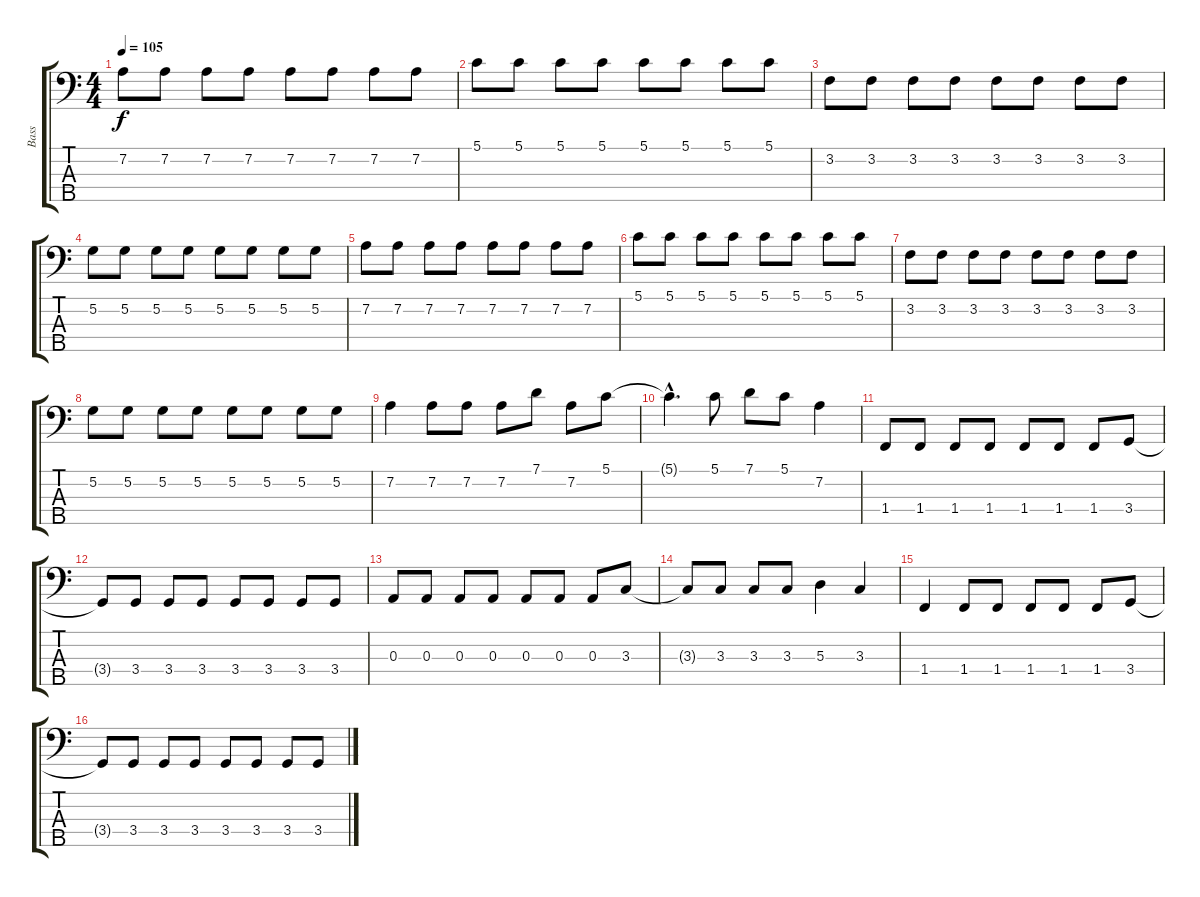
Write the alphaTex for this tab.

\track ("Bass" "Bass") {instrument fretlessbass}
\staff {score tabs}
\tuning (G2 D2 A1 E1 B0) {hide}
\ts (4 4)
\tempo 105
\clef f4
\ks c
7.2.8{dy f} 7.2.8 7.2.8 7.2.8 7.2.8 7.2.8 7.2.8 7.2.8 |
5.1.8 5.1.8 5.1.8 5.1.8 5.1.8 5.1.8 5.1.8 5.1.8 |
3.2.8 3.2.8 3.2.8 3.2.8 3.2.8 3.2.8 3.2.8 3.2.8 |
5.2.8 5.2.8 5.2.8 5.2.8 5.2.8 5.2.8 5.2.8 5.2.8 |
7.2.8 7.2.8 7.2.8 7.2.8 7.2.8 7.2.8 7.2.8 7.2.8 |
5.1.8 5.1.8 5.1.8 5.1.8 5.1.8 5.1.8 5.1.8 5.1.8 |
3.2.8 3.2.8 3.2.8 3.2.8 3.2.8 3.2.8 3.2.8 3.2.8 |
5.2.8 5.2.8 5.2.8 5.2.8 5.2.8 5.2.8 5.2.8 5.2.8 |
7.2.4 7.2.8 7.2.8 7.2.8 7.1.8 7.2.8 5.1.8 |
5.1{hac t}.4{d} 5.1.8 7.1.8 5.1.8 7.2.4 |
1.4.8{volume 16 instrument electricbassfinger} 1.4.8 1.4.8 1.4.8 1.4.8 1.4.8 1.4.8 3.4.8 |
3.4{t}.8 3.4.8 3.4.8 3.4.8 3.4.8 3.4.8 3.4.8 3.4.8 |
0.3.8 0.3.8 0.3.8 0.3.8 0.3.8 0.3.8 0.3.8 3.3.8 |
3.3{t}.8 3.3.8 3.3.8 3.3.8 5.3.4 3.3.4 |
1.4.4 1.4.8 1.4.8 1.4.8 1.4.8 1.4.8 3.4.8 |
3.4{t}.8 3.4.8 3.4.8 3.4.8 3.4.8 3.4.8 3.4.8 3.4.8
